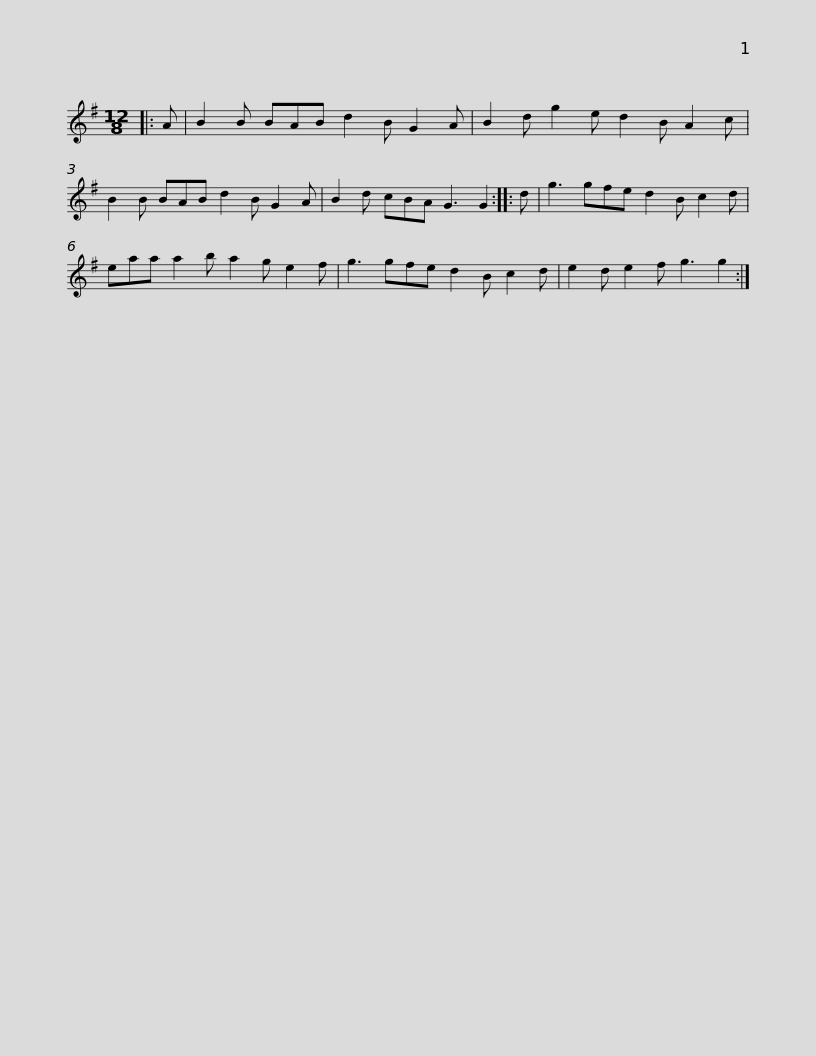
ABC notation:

X:1
L:1/8
M:12/8
I:linebreak $
K:G
V:1 treble
V:1
|: A | B2 B BAB d2 B G2 A | B2 d g2 e d2 B A2 c | B2 B BAB d2 B G2 A | B2 d cBA G3 G2 :: %5
 d |$ g3 gfe d2 B c2 d | eaa a2 b a2 g e2 f | g3 gfe d2 B c2 d | e2 d e2 f g3 g2 :| %10
